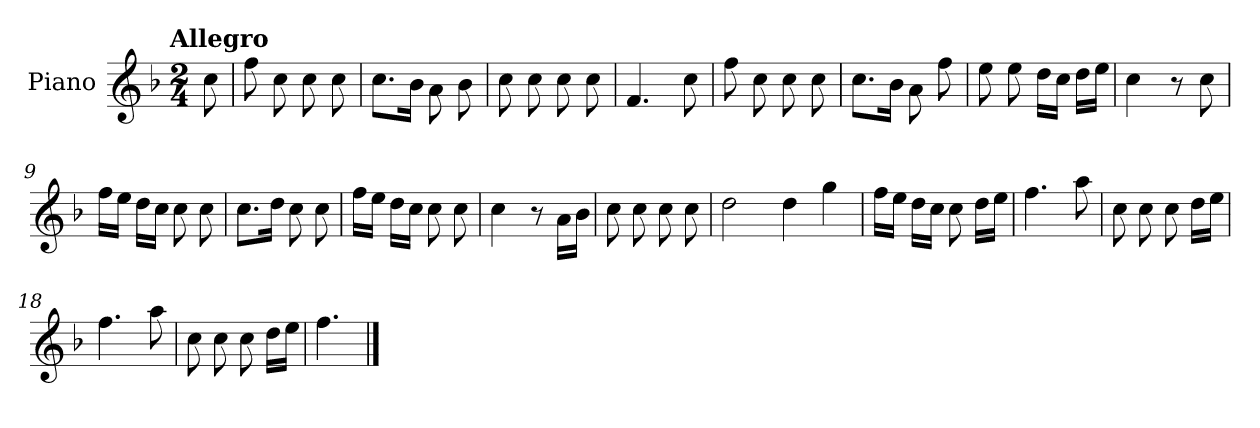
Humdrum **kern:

**kern
*part1
*staff1
*I"Piano
*I'Pno.
*clefG2
*k[b-]
!!LO:TX:omd:t=Allegro
*M2/4
*MM144
=
8cc\
=1
8ff\
8cc\
8cc\
8cc\
=2
8.cc\L
16b-\Jk
8a\
8b-\
=3
8cc\
8cc\
8cc\
8cc\
=4
4.f/
8cc\
=5
8ff\
8cc\
8cc\
8cc\
!!LO:LB:g=z
=6
8.cc\L
16b-\Jk
8a\
8ff\
=7
8ee\
8ee\
16dd\LL
16cc\JJ
16dd\LL
16ee\JJ
=8
4cc\
8r
8cc\
=9
16ff\LL
16ee\JJ
16dd\LL
16cc\JJ
8cc\
8cc\
=10
8.cc\L
16dd\Jk
8cc\
8cc\
=11
16ff\LL
16ee\JJ
16dd\LL
16cc\JJ
8cc\
8cc\
!!LO:LB:g=z
=12
4cc\
8r
16a\LL
16b-\JJ
=13
8cc\
8cc\
8cc\
8cc\
=14
2dd\
4dd\
4gg\
=15
16ff\LL
16ee\JJ
16dd\LL
16cc\JJ
8cc\
16dd\LL
16ee\JJ
=16
4.ff\
8aa\
!!LO:LB:g=z
=17
8cc\
8cc\
8cc\
16dd\LL
16ee\JJ
=18
4.ff\
8aa\
=19
8cc\
8cc\
8cc\
16dd\LL
16ee\JJ
=20
4.ff\
==
*-
